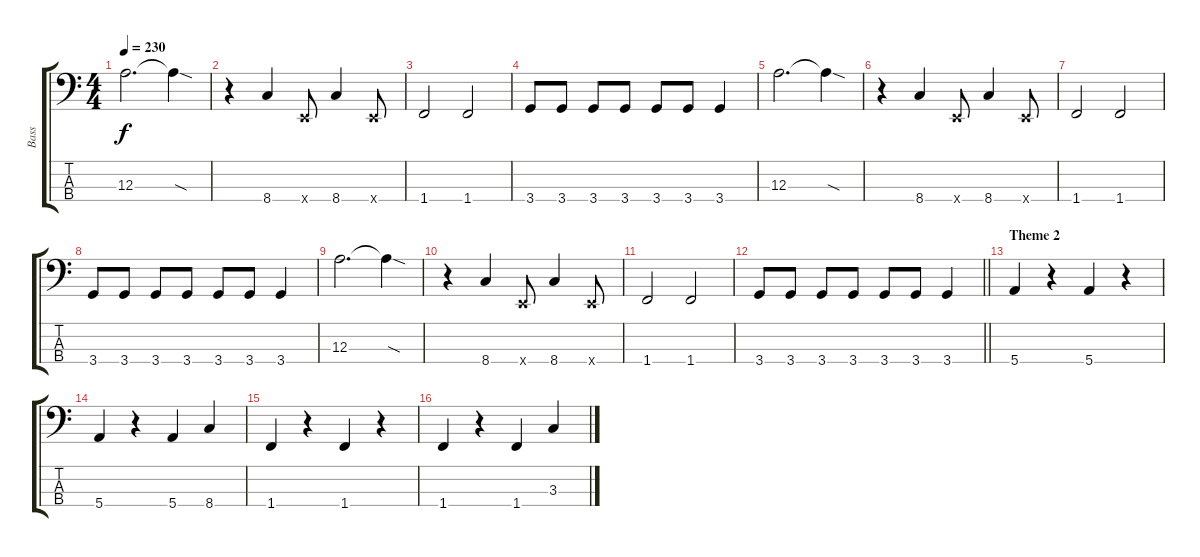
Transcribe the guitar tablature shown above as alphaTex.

\track ("Bass" "Bass") {instrument electricbassfinger}
\staff {score tabs}
\tuning (G2 D2 A1 E1) {hide}
\ts (4 4)
\tempo 230
\clef f4
\ks c
12.3.2{d dy f} 12.3{sod t}.4 |
r.4 8.4.4 0.4{x}.8 8.4.4 0.4{x}.8 |
1.4.2 1.4.2 |
3.4.8 3.4.8 3.4.8 3.4.8 3.4.8 3.4.8 3.4.4 |
12.3.2{d volume 16} 12.3{sod t}.4 |
r.4 8.4.4 0.4{x}.8 8.4.4 0.4{x}.8 |
1.4.2 1.4.2 |
3.4.8 3.4.8 3.4.8 3.4.8 3.4.8 3.4.8 3.4.4 |
12.3.2{d} 12.3{sod t}.4 |
r.4 8.4.4 0.4{x}.8 8.4.4 0.4{x}.8 |
1.4.2 1.4.2 |
\barLineRight lightlight
3.4.8 3.4.8 3.4.8 3.4.8 3.4.8 3.4.8 3.4.4 |
\section ("" "Theme 2")
5.4.4 r.4 5.4.4 r.4 |
5.4.4 r.4 5.4.4 8.4.4 |
1.4.4 r.4 1.4.4 r.4 |
1.4.4 r.4 1.4.4 3.3.4
